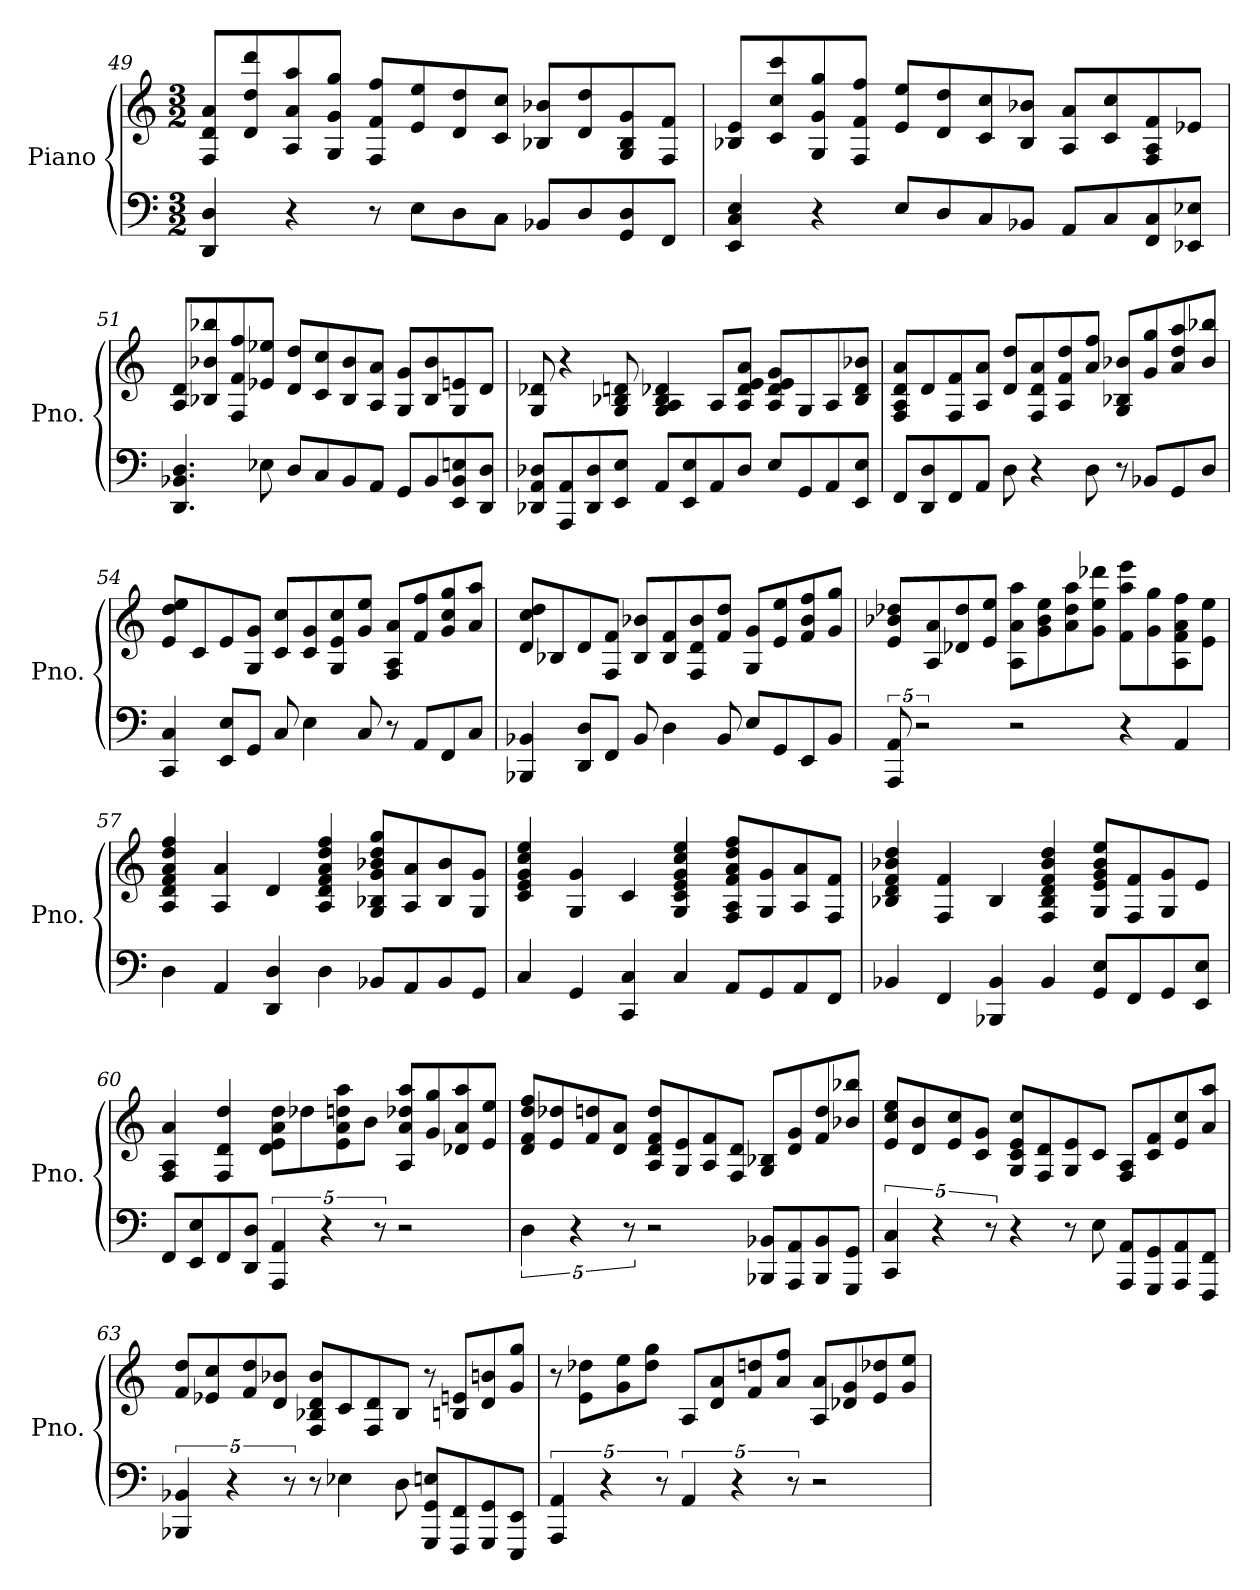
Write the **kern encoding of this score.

**kern	**kern
*part1	*part1
*staff2	*staff1
*I"Piano	*
*I'Pno.	*
*clefF4	*clefG2
*k[]	*k[]
*M3/2	*M3/2
=49	=49
4DD/ 4D/	8F/ 8d/ 8a/L
.	8d/ 8dd/ 8ddd/
4r	8A/ 8a/ 8aa/
.	8G/ 8g/ 8gg/J
8r	8F/ 8f/ 8ff/L
8E\L	8e/ 8ee/
8D\	8d/ 8dd/
8C\J	8c/ 8cc/J
8BB-X/L	8B-X/ 8b-X/L
8D/	8d/ 8dd/
8GG/ 8D/	8G/ 8B-/ 8g/
8FF/J	8F/ 8f/J
=50	=50
4EE/ 4C/ 4E/	8B-X/ 8e/L
.	8c/ 8cc/ 8ccc/
4r	8G/ 8g/ 8gg/
.	8F/ 8f/ 8ff/J
8E/L	8e/ 8ee/L
8D/	8d/ 8dd/
8C/	8c/ 8cc/
8BB-X/J	8B-/ 8b-X/J
8AA/L	8A/ 8a/L
8C/	8c/ 8cc/
8FF/ 8C/	8F/ 8A/ 8f/
8EE-X/ 8E-X/J	8e-X/J
=51	=51
4.DD/ 4.BB-X/ 4.D/	8A/ 8d/L
.	8B-X/ 8b-X/ 8bb-X/
.	8F/ 8f/ 8ff/
8E-X\	8e-X/ 8ee-X/J
8D/L	8d/ 8dd/L
8C/	8c/ 8cc/
8BB-/	8B-/ 8b-/
8AA/J	8A/ 8a/J
8GG/L	8G/ 8g/L
8BB-/	8B-/ 8b-/
8EE/ 8BB-/ 8En/	8G/ 8en/
8DD/ 8D/J	8d/J
=52	=52
8DD-X/ 8AA/ 8D-X/L	8G/ 8d-X/
8AAA/ 8AA/	4r
8DD-/ 8D-/	.
8EE/ 8E/J	8G/ 8B-X/ 8dn/
8AA/L	4G/ 4A/ 4B-/ 4d-X/
8EE/ 8E/	.
8AA/	8A/L
8D-/J	8A/ 8d-/ 8e/ 8a/J
8E/L	8A/ 8d-/ 8e/ 8g/L
8GG/	8G/
8AA/	8A/
8EE/ 8E/J	8B-/ 8d-/ 8b-X/J
=53	=53
8FF/L	8F/ 8A/ 8d/ 8a/L
8DD/ 8D/	8d/
8FF/	8F/ 8f/
8AA/J	8A/ 8a/J
8D\	8d/ 8dd/L
4r	8F/ 8d/ 8a/
.	8A/ 8f/ 8dd/
8D\	8a/ 8ff/J
8r	8G/ 8B-X/ 8b-X/L
8BB-X/L	8g/ 8gg/
8GG/	8a/ 8dd/ 8aa/
8D/J	8b-/ 8bb-X/J
=54	=54
4CC/ 4C/	8e/ 8dd/ 8ee/L
.	8c/
8EE/ 8E/L	8e/
8GG/J	8G/ 8g/J
8C/	8c/ 8cc/L
4E\	8c/ 8g/
.	8G/ 8e/ 8cc/
8C/	8g/ 8ee/J
8r	8F/ 8A/ 8a/L
8AA/L	8f/ 8ff/
8FF/	8g/ 8cc/ 8gg/
8C/J	8a/ 8aa/J
=55	=55
4BBB-X/ 4BB-X/	8d/ 8cc/ 8dd/L
.	8B-X/
8DD/ 8D/L	8d/
8FF/J	8F/ 8f/J
8BB-/	8B-/ 8b-X/L
4D\	8B-/ 8f/
.	8F/ 8d/ 8b-/
8BB-/	8f/ 8dd/J
8E/L	8G/ 8g/L
8GG/	8e/ 8ee/
8EE/	8f/ 8b-/ 8ff/
8BB-/J	8g/ 8gg/J
=56	=56
10AAA/ 10AA/	8e/ 8b-X/ 8dd-X/L
5%2r	.
.	8A/ 8a/
.	8d-X/ 8dd-/
.	8e/ 8ee/J
2r	8A\ 8a\ 8aa\L
.	8g\ 8b-\ 8ee\
.	8a\ 8dd-\ 8aa\
.	8g\ 8ee\ 8ddd-X\J
4r	8f\ 8aa\ 8eee\L
.	8g\ 8gg\
4AA/	8A\ 8f\ 8a\ 8ff\
.	8e\ 8ee\J
=57	=57
4D\	4A/ 4d/ 4f/ 4a/ 4dd/ 4ff/
4AA/	4A/ 4a/
4DD/ 4D/	4d/
4D\	4A/ 4d/ 4f/ 4a/ 4dd/ 4ff/
8BB-X/L	8G/ 8B-X/ 8g/ 8b-X/ 8dd/ 8gg/L
8AA/	8A/ 8a/
8BB-/	8B-/ 8b-/
8GG/J	8G/ 8g/J
=58	=58
4C/	4c/ 4e/ 4g/ 4cc/ 4ee/
4GG/	4G/ 4g/
4CC/ 4C/	4c/
4C/	4G/ 4c/ 4e/ 4g/ 4cc/ 4ee/
8AA/L	8F/ 8A/ 8f/ 8a/ 8dd/ 8ff/L
8GG/	8G/ 8g/
8AA/	8A/ 8a/
8FF/J	8F/ 8f/J
=59	=59
4BB-X/	4B-X/ 4d/ 4f/ 4b-X/ 4dd/
4FF/	4F/ 4f/
4BBB-X/ 4BB-/	4B-/
4BB-/	4F/ 4B-/ 4d/ 4f/ 4b-/ 4dd/
8GG/ 8E/L	8G/ 8e/ 8g/ 8b-/ 8ee/L
8FF/	8F/ 8f/
8GG/	8G/ 8g/
8EE/ 8E/J	8e/J
=60	=60
8FF/L	4F/ 4A/ 4a/
8EE/ 8E/	.
8FF/	4F/ 4d/ 4dd/
8DD/ 8D/J	.
5AAA/ 5AA/	8d\ 8e\ 8a\ 8dd\L
.	8dd-X\
5r	.
.	8e\ 8a\ 8ddn\ 8aa\
.	8b\J
10r	.
2r	8A/ 8a/ 8dd-X/ 8aa/L
.	8g/ 8gg/
.	8d-X/ 8a/ 8aa/
.	8e/ 8ee/J
=61	=61
5D\	8d/ 8f/ 8dd/ 8ff/L
.	8e/ 8dd-X/
5r	.
.	8f/ 8ddn/
.	8d/ 8a/J
10r	.
2r	8A/ 8d/ 8f/ 8dd/L
.	8G/ 8e/
.	8A/ 8f/
.	8F/ 8d/J
8BBB-X/ 8BB-X/L	8G/ 8B-X/L
8AAA/ 8AA/	8d/ 8g/
8BBB-/ 8BB-/	8f/ 8dd/
8GGG/ 8GG/J	8b-X/ 8bb-X/J
=62	=62
5CC/ 5C/	8e/ 8cc/ 8ee/L
.	8d/ 8b/
5r	.
.	8e/ 8cc/
.	8c/ 8g/J
10r	.
4r	8G/ 8c/ 8e/ 8cc/L
.	8F/ 8d/
8r	8G/ 8e/
8E\	8c/J
8AAA/ 8AA/L	8F/ 8A/L
8GGG/ 8GG/	8c/ 8f/
8AAA/ 8AA/	8e/ 8cc/
8FFF/ 8FF/J	8a/ 8aa/J
=63	=63
5BBB-X/ 5BB-X/	8f/ 8dd/L
.	8e-X/ 8cc/
5r	.
.	8f/ 8dd/
.	8d/ 8b-X/J
10r	.
8r	8F/ 8B-X/ 8d/ 8b-/L
4E-X\	8c/
.	8F/ 8d/
8D\	8B-/J
8GGG/ 8GG/ 8En/L	8r
8FFF/ 8FF/	8Bn/ 8en/L
8GGG/ 8GG/	8d/ 8bn/
8EEE/ 8EE/J	8g/ 8gg/J
=64	=64
5AAA/ 5AA/	8r
.	8e\ 8dd-X\L
5r	.
.	8g\ 8ee\
.	8dd-\ 8gg\J
10r	.
5AA/	8A/L
.	8d/ 8a/
5r	.
.	8f/ 8ddn/
.	8a/ 8ff/J
10r	.
2r	8A/ 8a/L
.	8d-X/ 8g/
.	8e/ 8dd-X/
.	8g/ 8ee/J
=	=
*-	*-
